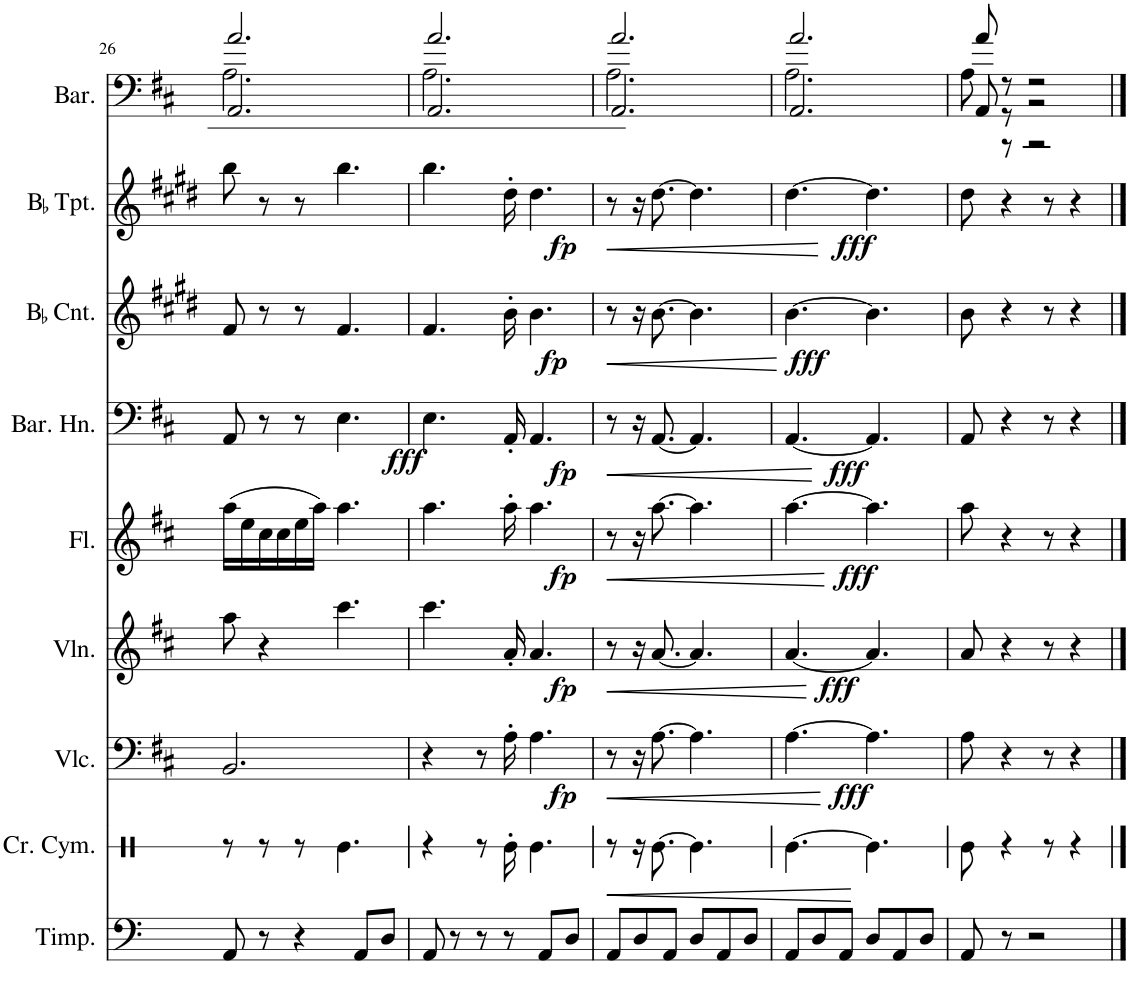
**kern	**kern	**dynam	**kern	**dynam	**kern	**dynam	**kern	**dynam	**kern	**dynam	**kern	**dynam	**kern	**dynam	**kern
*part9	*part8	*part8	*part7	*part7	*part6	*part6	*part5	*part5	*part4	*part4	*part3	*part3	*part2	*part2	*part1
*staff9	*staff8	*staff8	*staff7	*staff7	*staff6	*staff6	*staff5	*staff5	*staff4	*staff4	*staff3	*staff3	*staff2	*staff2	*staff1
*I"Timpani	*I"Crash Cymbal	*	*I"Violoncello	*	*I"Violin	*	*I"Flute	*	*I"Baritone Horn	*	*I"BaccidentalFlat Cornet 3 &amp; 4	*	*I"BaccidentalFlat Trumpet 1 &amp;2	*	*I"Baritone
*I'Timp.	*I'Cr. Cym.	*	*I'Vlc.	*	*I'Vln.	*	*I'Fl.	*	*I'Bar. Hn.	*	*I'BaccidentalFlat Cnt.	*	*I'BaccidentalFlat Tpt.	*	*I'Bar.
!!LO:PB:g=z
*clefF4	*clefX	*	*clefF4	*	*clefG2	*	*clefG2	*	*clefF4	*	*clefG2	*	*clefG2	*	*clefF4
*	*	*	*	*	*	*	*	*	*Trd4c7	*	*Trd1c2	*	*Trd1c2	*	*
*k[]	*k[]	*	*k[f#c#]	*	*k[f#c#]	*	*k[f#c#]	*	*k[f#c#]	*	*k[f#c#g#d#]	*	*k[f#c#g#d#]	*	*k[f#c#]
*M6/8	*M6/8	*	*M6/8	*	*M6/8	*	*M6/8	*	*M6/8	*	*M6/8	*	*M6/8	*	*M6/8
=26	=26	=26	=26	=26	=26	=26	=26	=26	=26	=26	=26	=26	=26	=26	=26
*	*	*	*	*	*	*	*	*	*	*	*	*	*	*	*^
*	*	*	*	*	*	*	*	*	*	*	*	*	*	*	*	*^
8AA/	8r	.	2.BB/	.	8aa\	.	(16aa\LL	.	8AA/	.	8f#/	.	8bb\	.	2.a/	2.A\	2.AA/
.	.	.	.	.	.	.	16ee\	.	.	.	.	.	.	.	.	.	.
8r	8r	.	.	.	4r	.	16cc#\	.	8r	.	8r	.	8r	.	.	.	.
.	.	.	.	.	.	.	16cc#\	.	.	.	.	.	.	.	.	.	.
4r	8r	.	.	.	.	.	16ee\	.	8r	.	8r	.	8r	.	.	.	.
.	.	.	.	.	.	.	16aa\JJ)	.	.	.	.	.	.	.	.	.	.
.	4.Re\	.	.	.	4.ccc#\	.	4.aa\	.	4.E\	.	4.f#/	.	4.bb\	.	.	.	.
8AA/L	.	.	.	.	.	.	.	.	.	.	.	.	.	.	.	.	.
8D/J	.	.	.	.	.	.	.	.	.	.	.	.	.	.	.	.	.
=27	=27	=27	=27	=27	=27	=27	=27	=27	=27	=27	=27	=27	=27	=27	=27	=27	=27
!	!	!	!	!	!	!	!	!	!	!LO:DY:b	!	!	!	!	!	!	!
8AA/	4r	.	4r	.	4.ccc#\	.	4.aa\	.	4.E\	fff	4.f#/	.	4.bb\	.	2.a/	2.A\	2.AA/
8r	.	.	.	.	.	.	.	.	.	.	.	.	.	.	.	.	.
8r	8r	.	8r	.	.	.	.	.	.	.	.	.	.	.	.	.	.
8r	16Re'\	.	16A'\	.	16a'/	.	16aa'\	.	16AA'/	.	16b'\	.	16dd#'\	.	.	.	.
.	[16%5Re\	.	[16%5A\	.	[16%5a/	.	[16%5aa\	.	[16%5AA/	.	[16%5b\	.	[16%5dd#\	.	.	.	.
8AA/L	.	.	.	.	.	.	.	.	.	.	.	.	.	.	.	.	.
8D/J	.	.	.	.	.	.	.	.	.	.	.	.	.	.	.	.	.
=28	=28	=28	=28	=28	=28	=28	=28	=28	=28	=28	=28	=28	=28	=28	=28	=28	=28
!	!	!LO:HP:b	!	!LO:HP:b	!	!LO:HP:b	!	!LO:HP:b	!	!LO:HP:b	!	!LO:HP:b	!	!LO:HP:b	!	!	!
!	!	!	!	!LO:DY:n=1:b	!	!LO:DY:n=1:b	!	!LO:DY:n=1:b	!	!LO:DY:n=1:b	!	!LO:DY:n=1:b	!	!LO:DY:n=1:b	!	!	!
8AA/L	8r	<	8r	< fp	8r	< fp	8r	< fp	8r	< fp	8r	< fp	8r	< fp	2.a/	2.A\	2.AA/
8D/	16Re\]	.	16A\]	.	16a/]	.	16aa\]	.	16AA/]	.	16b\]	.	16dd#\]	.	.	.	.
.	16r	.	16r	.	16r	.	16r	.	16r	.	16r	.	16r	.	.	.	.
8AA/J	[8.Re\	.	[8.A\	.	[8.a/	.	[8.aa\	.	[8.AA/	.	[8.b\	.	[8.dd#\	.	.	.	.
8D/L	.	.	.	.	.	.	.	.	.	.	.	.	.	.	.	.	.
.	4.Re\]	.	4.A\]	.	4.a/]	.	4.aa\]	.	4.AA/]	.	4.b\]	.	4.dd#\]	.	.	.	.
8AA/	.	.	.	.	.	.	.	.	.	.	.	.	.	.	.	.	.
8D/J	.	.	.	.	.	.	.	.	.	.	.	.	.	.	.	.	.
16ryy	.	.	.	.	.	.	.	.	.	.	.	.	.	.	16ryy	16ryy	16ryy
*	*	*	*	*	*	*	*	*	*	*	*	*	*	*	*v	*v	*v
.	.	[	.	[	.	[	.	[	.	[	.	[	.	[	.
=29	=29	=29	=29	=29	=29	=29	=29	=29	=29	=29	=29	=29	=29	=29	=29
*	*	*	*	*	*	*	*	*	*	*	*	*	*	*	*^
*	*	*	*	*	*	*	*	*	*	*	*	*	*	*	*	*^
!	!	!	!	!LO:DY:b	!	!LO:DY:b	!	!LO:DY:b	!	!LO:DY:b	!	!LO:DY:b	!	!LO:DY:b	!	!	!
8AA/L	[4.Re\	.	[4.A\	fff	[4.a/	fff	[4.aa\	fff	[4.AA/	fff	[4.b\	fff	[4.dd#\	fff	2.a/	2.A\	2.AA/
8D/	.	.	.	.	.	.	.	.	.	.	.	.	.	.	.	.	.
8AA/J	.	.	.	.	.	.	.	.	.	.	.	.	.	.	.	.	.
8D/L	4.Re\]	.	4.A\]	.	4.a/]	.	4.aa\]	.	4.AA/]	.	4.b\]	.	4.dd#\]	.	.	.	.
8AA/	.	.	.	.	.	.	.	.	.	.	.	.	.	.	.	.	.
8D/J	.	.	.	.	.	.	.	.	.	.	.	.	.	.	.	.	.
=30	=30	=30	=30	=30	=30	=30	=30	=30	=30	=30	=30	=30	=30	=30	=30	=30	=30
8AA/	8Re\	.	8A\	.	8a/	.	8aa\	.	8AA/	.	8b\	.	8dd#\	.	8a/	8A\	8AA/
8r	4r	.	4r	.	4r	.	4r	.	4r	.	4r	.	4r	.	8r	8r	8r
2r	.	.	.	.	.	.	.	.	.	.	.	.	.	.	2r	2r	2r
.	8r	.	8r	.	8r	.	8r	.	8r	.	8r	.	8r	.	.	.	.
.	4r	.	4r	.	4r	.	4r	.	4r	.	4r	.	4r	.	.	.	.
*	*	*	*	*	*	*	*	*	*	*	*	*	*	*	*v	*v	*v
==	==	==	==	==	==	==	==	==	==	==	==	==	==	==	==
*-	*-	*-	*-	*-	*-	*-	*-	*-	*-	*-	*-	*-	*-	*-	*-
